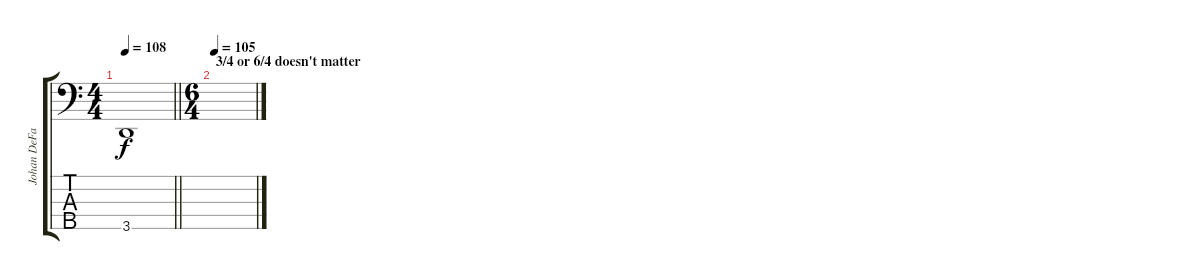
\track ("Johan DeFarfalla" "Johan DeFa") {instrument electricbassfinger}
\staff {score tabs}
\tuning (G2 D2 A1 E1 B0) {hide}
\ts (4 4)
\tempo 108
\clef f4
\barLineRight lightlight
\ks c
3.5{t}.1{dy f} |
\ts (6 4)
\section ("" "3/4 or 6/4 doesn't matter")
\tempo 105
